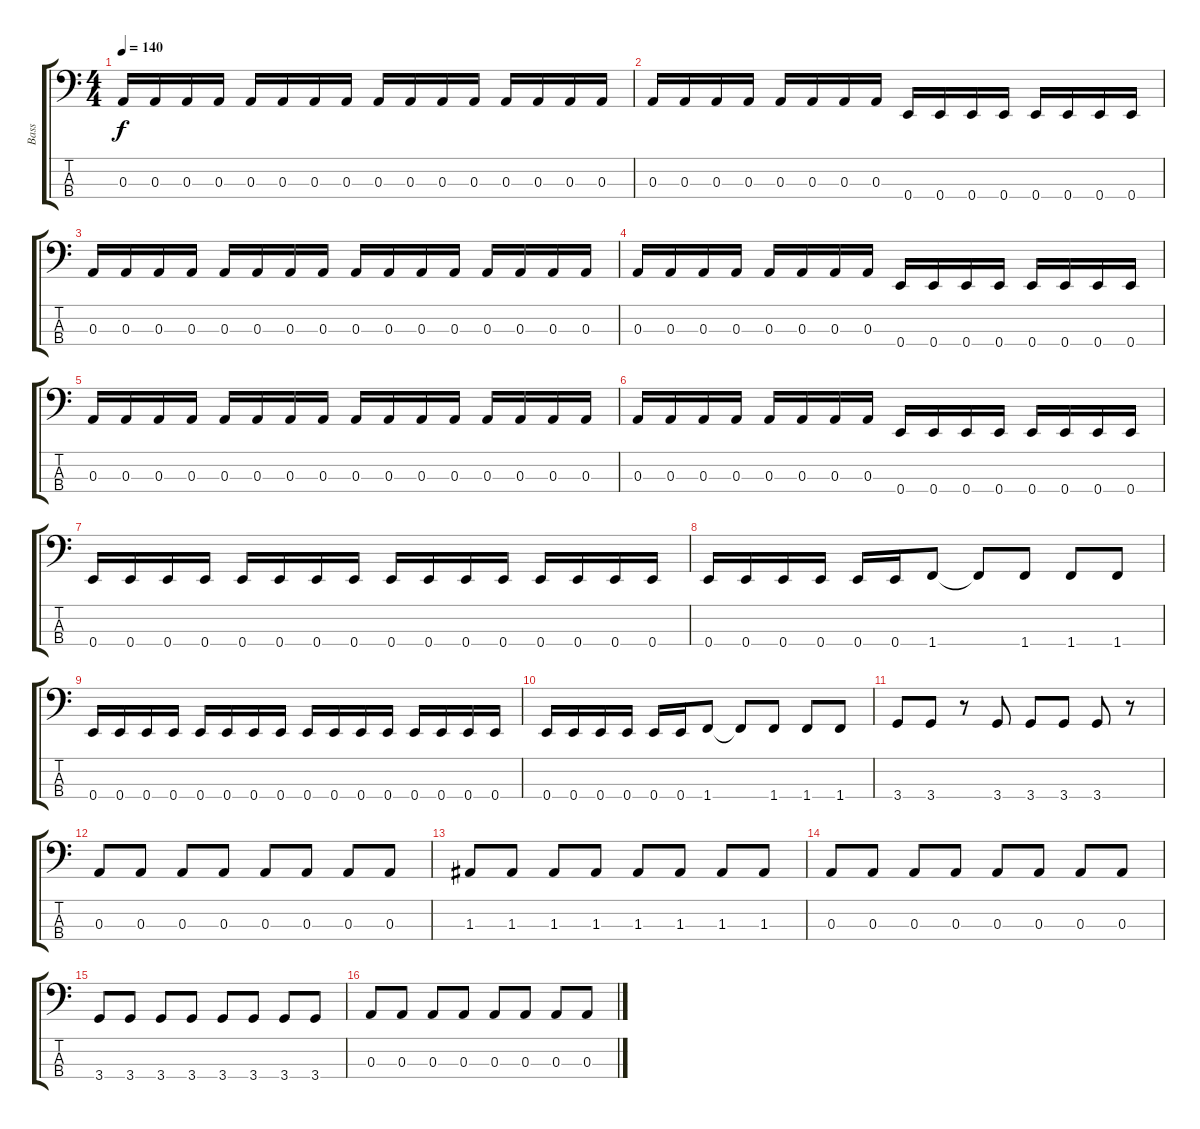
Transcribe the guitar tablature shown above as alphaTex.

\track ("Bass" "Bass") {instrument electricbassfinger}
\staff {score tabs}
\tuning (G2 D2 A1 E1) {hide}
\ts (4 4)
\tempo 140
\clef f4
\ks c
0.3.16{dy f} 0.3.16 0.3.16 0.3.16 0.3.16 0.3.16 0.3.16 0.3.16 0.3.16 0.3.16 0.3.16 0.3.16 0.3.16 0.3.16 0.3.16 0.3.16 |
0.3.16 0.3.16 0.3.16 0.3.16 0.3.16 0.3.16 0.3.16 0.3.16 0.4.16 0.4.16 0.4.16 0.4.16 0.4.16 0.4.16 0.4.16 0.4.16 |
0.3.16 0.3.16 0.3.16 0.3.16 0.3.16 0.3.16 0.3.16 0.3.16 0.3.16 0.3.16 0.3.16 0.3.16 0.3.16 0.3.16 0.3.16 0.3.16 |
0.3.16 0.3.16 0.3.16 0.3.16 0.3.16 0.3.16 0.3.16 0.3.16 0.4.16 0.4.16 0.4.16 0.4.16 0.4.16 0.4.16 0.4.16 0.4.16 |
0.3.16 0.3.16 0.3.16 0.3.16 0.3.16 0.3.16 0.3.16 0.3.16 0.3.16 0.3.16 0.3.16 0.3.16 0.3.16 0.3.16 0.3.16 0.3.16 |
0.3.16 0.3.16 0.3.16 0.3.16 0.3.16 0.3.16 0.3.16 0.3.16 0.4.16 0.4.16 0.4.16 0.4.16 0.4.16 0.4.16 0.4.16 0.4.16 |
0.4.16 0.4.16 0.4.16 0.4.16 0.4.16 0.4.16 0.4.16 0.4.16 0.4.16 0.4.16 0.4.16 0.4.16 0.4.16 0.4.16 0.4.16 0.4.16 |
0.4.16 0.4.16 0.4.16 0.4.16 0.4.16 0.4.16 1.4.8 1.4{t}.8 1.4.8 1.4.8 1.4.8 |
0.4.16 0.4.16 0.4.16 0.4.16 0.4.16 0.4.16 0.4.16 0.4.16 0.4.16 0.4.16 0.4.16 0.4.16 0.4.16 0.4.16 0.4.16 0.4.16 |
0.4.16 0.4.16 0.4.16 0.4.16 0.4.16 0.4.16 1.4.8 1.4{t}.8 1.4.8 1.4.8 1.4.8 |
3.4.8 3.4.8 r.8 3.4.8 3.4.8 3.4.8 3.4.8 r.8 |
0.3.8 0.3.8 0.3.8 0.3.8 0.3.8 0.3.8 0.3.8 0.3.8 |
1.3.8 1.3.8 1.3.8 1.3.8 1.3.8 1.3.8 1.3.8 1.3.8 |
0.3.8 0.3.8 0.3.8 0.3.8 0.3.8 0.3.8 0.3.8 0.3.8 |
3.4.8 3.4.8 3.4.8 3.4.8 3.4.8 3.4.8 3.4.8 3.4.8 |
0.3.8 0.3.8 0.3.8 0.3.8 0.3.8 0.3.8 0.3.8 0.3.8
